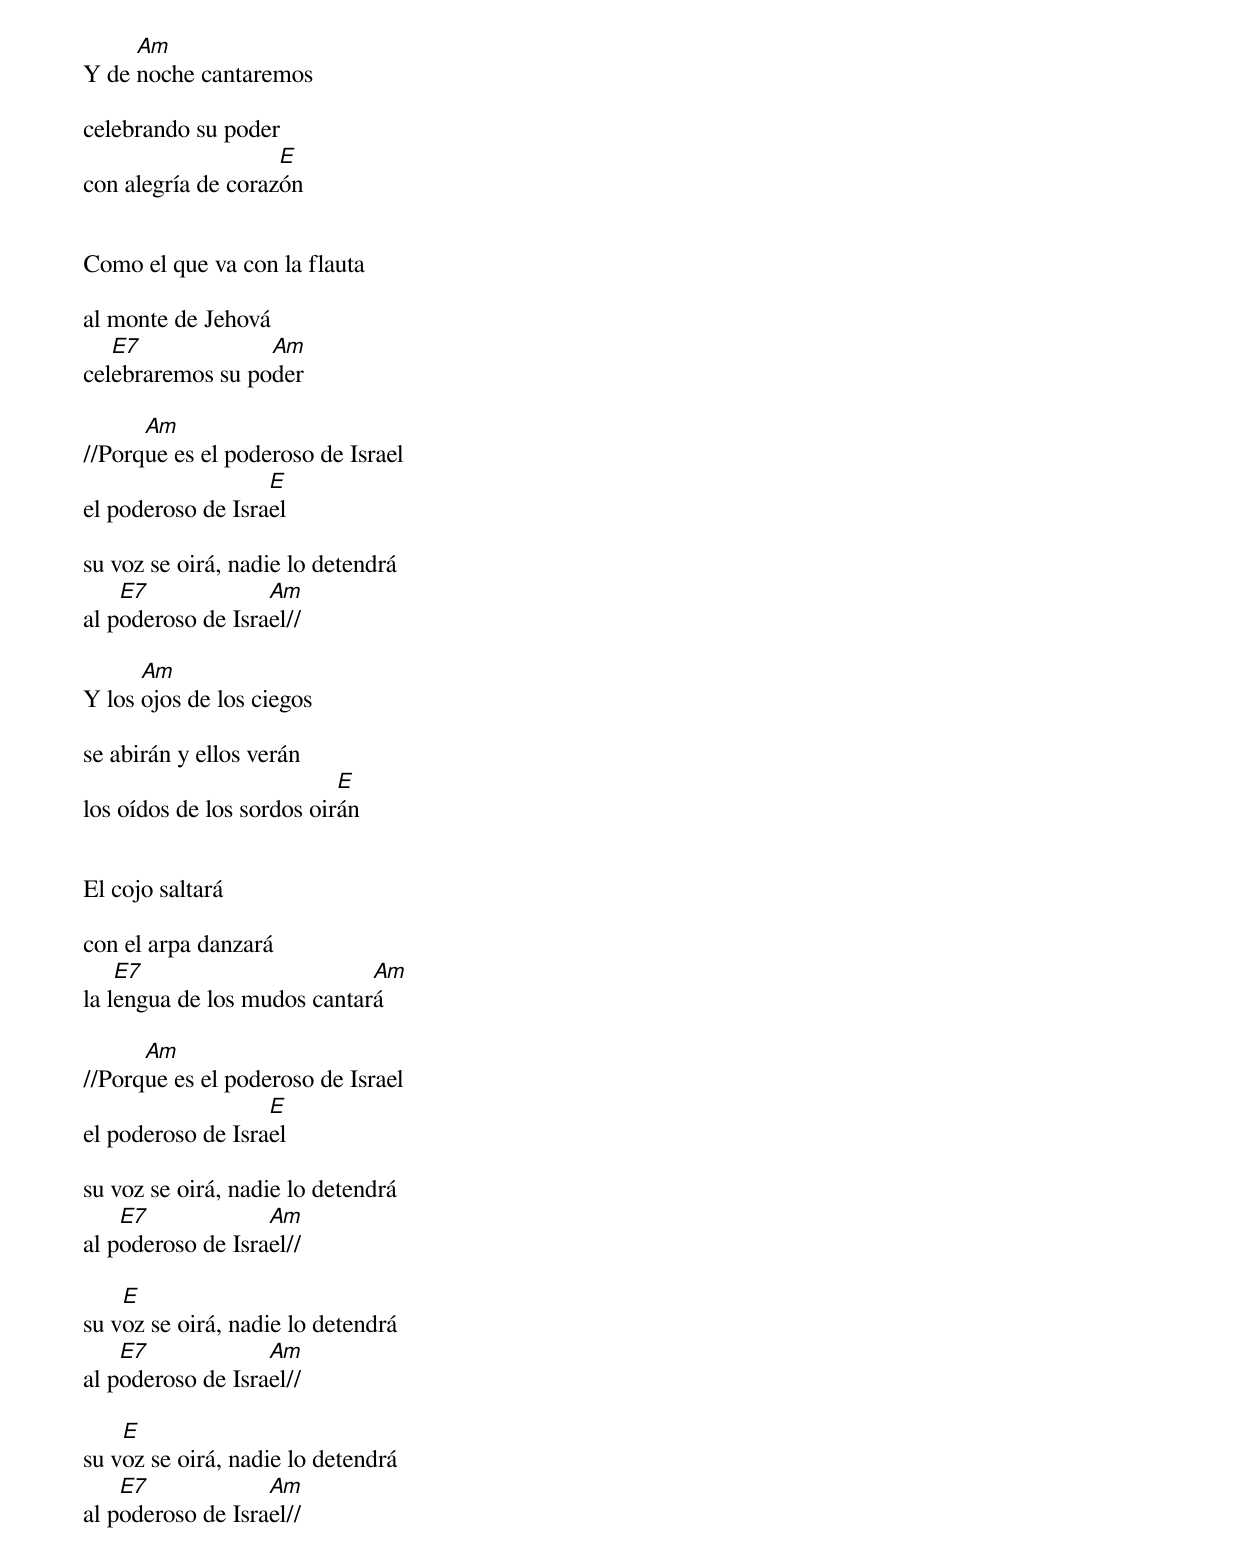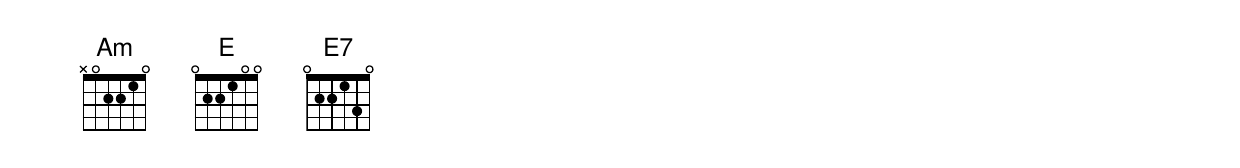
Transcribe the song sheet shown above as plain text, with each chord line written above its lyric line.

     Am
Y de noche cantaremos

celebrando su poder
                    E
con alegría de corazón


Como el que va con la flauta

al monte de Jehová
   E7             Am
celebraremos su poder

      Am
//Porque es el poderoso de Israel
                   E
el poderoso de Israel

su voz se oirá, nadie lo detendrá
    E7             Am
al poderoso de Israel//

      Am
Y los ojos de los ciegos

se abirán y ellos verán
                           E
los oídos de los sordos oirán


El cojo saltará

con el arpa danzará
    E7                       Am
la lengua de los mudos cantará

      Am
//Porque es el poderoso de Israel
                   E
el poderoso de Israel

su voz se oirá, nadie lo detendrá
    E7             Am
al poderoso de Israel//

    E
su voz se oirá, nadie lo detendrá
    E7             Am
al poderoso de Israel//

    E
su voz se oirá, nadie lo detendrá
    E7             Am
al poderoso de Israel//
